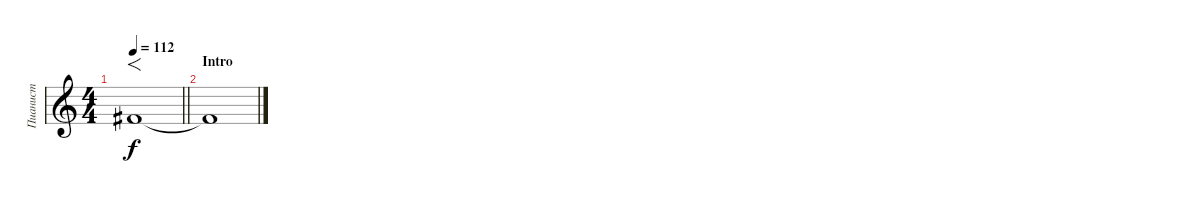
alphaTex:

\track ("Пианист" "Пианист") {instrument synthstrings1}
\staff {score}
\tuning (E5 B4 G4 D4 A3 E3) {hide}
\ts (4 4)
\tempo 112
\clef g2
\barLineRight lightlight
\ks c
4.4.1{f dy f instrument synthstrings1} |
\section ("" "Intro")
4.4{t}.1
